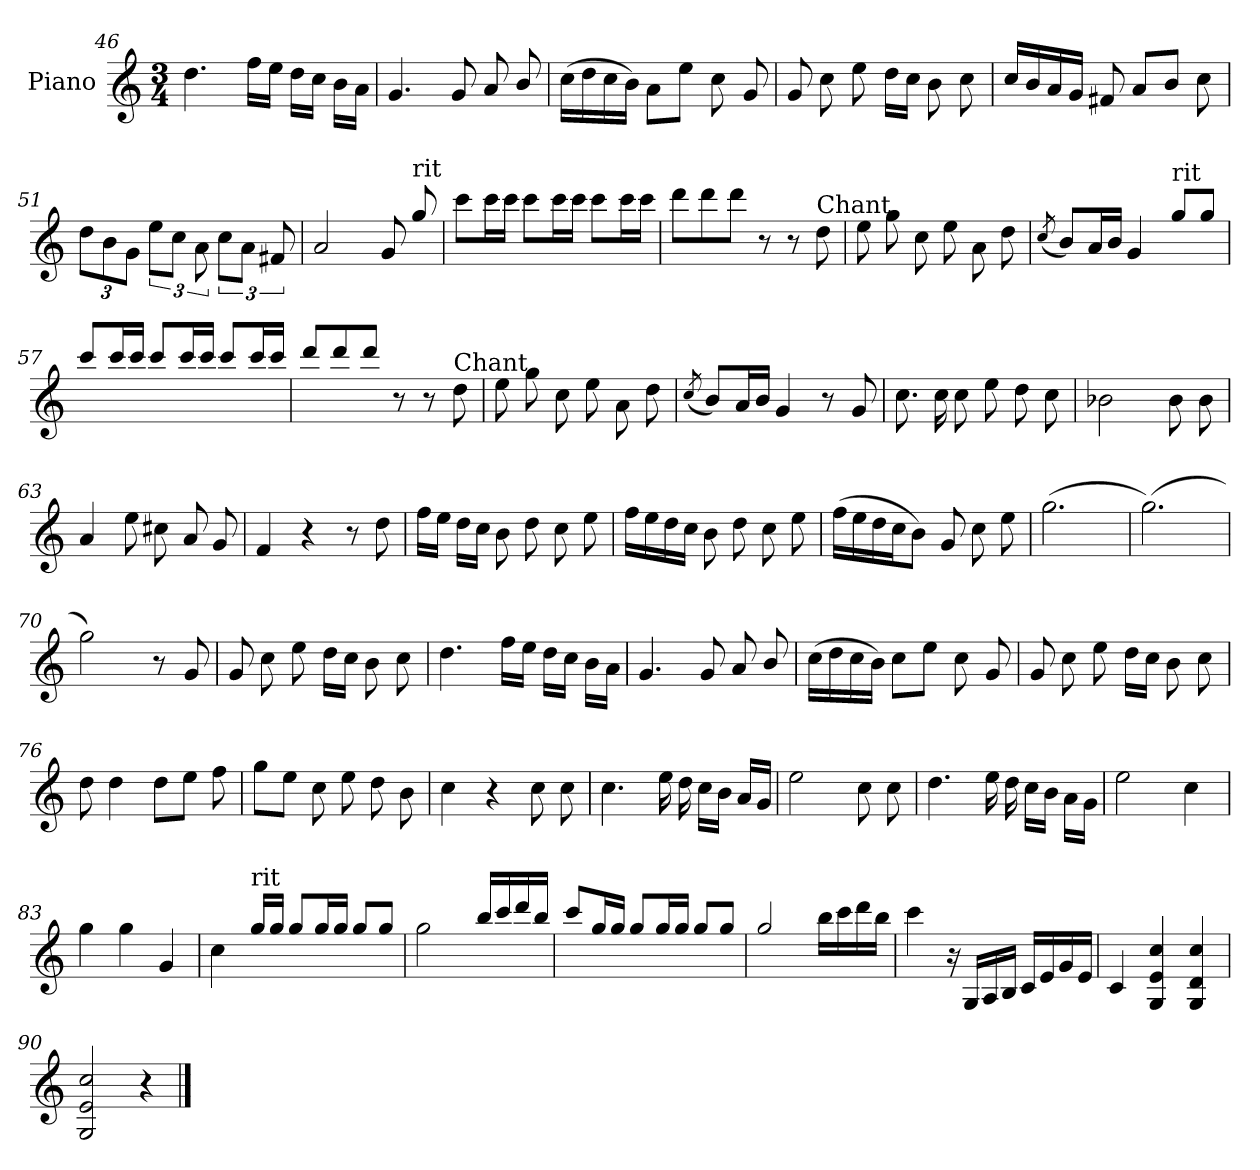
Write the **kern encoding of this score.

**kern
*part1
*staff1
*I"Piano
*I'Pno.
*clefG2
*k[]
*M3/4
=46
4.dd\
16ff\LL
16ee\JJ
16dd\LL
16cc\JJ
16b\LL
16a\JJ
=47
4.g/
8g/
8a/
8b/
=48
(>16cc\LL
16dd\
16cc\
16b\JJ)
8a\L
8ee\J
8cc\
8g/
!!LO:LB:g=z
=49
8g/
8cc\
8ee\
16dd\LL
16cc\JJ
8b\
8cc\
=50
16cc/LL
16b/
16a/
16g/JJ
8f#X/
8a/L
8b/J
8cc\
=51
*Xbrackettup
12dd\L
12b\
12g\J
*brackettup
12ee\L
12cc\J
12a\
12cc\L
12a\J
12f#X/
!!LO:LB:g=z
=52
2a/
8g/
!LO:TX:a:t=rit
8gg!/
=53
8ccc!\L
16ccc!\L
16ccc!\JJ
8ccc!\L
16ccc!\L
16ccc!\JJ
8ccc!\L
16ccc!\L
16ccc!\JJ
=54
8ddd!\L
8ddd!\
8ddd!\J
8r
8r
!LO:TX:a:t=Chant
8dd\
=55
8ee\
8gg\
8cc\
8ee\
8a\
8dd\
!!LO:LB:g=z
=56
(<8qcc/
8b/L)
16a/L
16b/JJ
4g/
!LO:TX:a:t=rit
8gg!/L
8gg!/J
=57
8ccc!/L
16ccc!/L
16ccc!/JJ
8ccc!/L
16ccc!/L
16ccc!/JJ
8ccc!/L
16ccc!/L
16ccc!/JJ
=58
8ddd!/L
8ddd!/
8ddd!/J
8r
8r
!LO:TX:a:t=Chant
8dd\
=59
8ee\
8gg\
8cc\
8ee\
8a\
8dd\
!!LO:LB:g=z
=60
(<8qcc/
8b/L)
16a/L
16b/JJ
4g/
8r
8g/
=61
8.cc\
16cc\
8cc\
8ee\
8dd\
8cc\
=62
2b-X\
8b-\
8b-\
=63
4a/
8ee\
8cc#X\
8a/
8g/
!!LO:LB:g=z
=64
4f/
4r
8r
8dd\
=65
16ff\LL
16ee\JJ
16dd\LL
16cc\JJ
8b\
8dd\
8cc\
8ee\
=66
16ff\LL
16ee\
16dd\
16cc\JJ
8b\
8dd\
8cc\
8ee\
!!LO:LB:g=z
=67
(>16ff\LL
16ee\
16dd\
16cc\J
8b\J)
8g/
8cc\
8ee\
=68
(>2.gg\
=69
(>2.gg\)
=70
2gg\)
8r
8g/
=71
8g/
8cc\
8ee\
16dd\LL
16cc\JJ
8b\
8cc\
!!LO:LB:g=z
=72
4.dd\
16ff\LL
16ee\JJ
16dd\LL
16cc\JJ
16b\LL
16a\JJ
=73
4.g/
8g/
8a/
8b/
=74
(>16cc\LL
16dd\
16cc\
16b\JJ)
8cc\L
8ee\J
8cc\
8g/
!!LO:LB:g=z
=75
8g/
8cc\
8ee\
16dd\LL
16cc\JJ
8b\
8cc\
=76
8dd\
4dd\
8dd\L
8ee\J
8ff\
=77
8gg\L
8ee\J
8cc\
8ee\
8dd\
8b\
=78
4cc\
4r
8cc\
8cc\
!!LO:PB:g=z
=79
4.cc\
16ee\
16dd\
16cc\LL
16b\JJ
16a/LL
16g/JJ
=80
2ee\
8cc\
8cc\
=81
4.dd\
16ee\
16dd\
16cc\LL
16b\JJ
16a\LL
16g\JJ
=82
2ee\
4cc\
!!LO:LB:g=z
=83
4gg\
4gg\
4g/
=84
4cc\
!LO:TX:a:t=rit
16gg!/LL
16gg!/JJ
8gg!/L
16gg!/L
16gg!/JJ
8gg!/L
8gg!/J
=85
2gg!\
16bb!/LL
16ccc!/
16ddd!/
16bb!/JJ
=86
8ccc!/L
16gg!/L
16gg!/JJ
8gg!/L
16gg!/L
16gg!/JJ
8gg!/L
8gg!/J
!!LO:LB:g=z
=87
2gg!/
16bb!\LL
16ccc!\
16ddd!\
16bb!\JJ
=88
4ccc!\
16r
16G!/LL
16A!/
16B!/JJ
16c!/LL
16e!/
16g!/
16e!/JJ
=89
4c!/
4G!/ 4e!/ 4cc!/
4G!/ 4d!/ 4cc!/
=90
2G!/ 2e!/ 2cc!/
4r
==
*-
